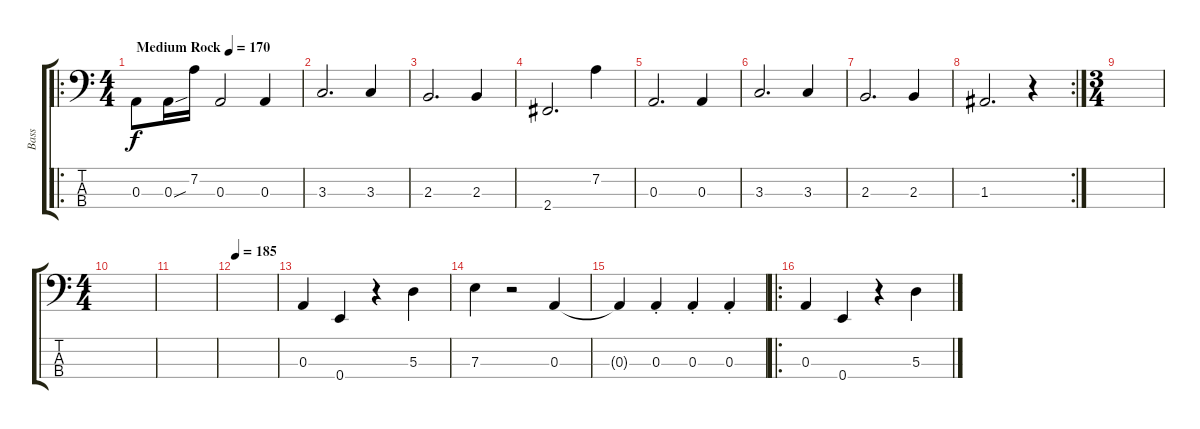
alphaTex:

\track ("Bass" "Bass") {instrument electricbassfinger}
\staff {score tabs}
\tuning (G2 D2 A1 E1) {hide}
\ro
\ts (4 4)
\tempo (170 "Medium Rock")
\clef f4
\ks c
0.3.8{dy f instrument electricbassfinger} 0.3{sou}.16 7.2.16 0.3.2 0.3.4 |
3.3.2{d} 3.3.4 |
2.3.2{d} 2.3.4 |
2.4.2{d} 7.2.4 |
0.3.2{d} 0.3.4 |
3.3.2{d} 3.3.4 |
2.3.2{d} 2.3.4 |
\rc 2
1.3.2{d} r.4 |
\ts (3 4)
|
\ts (4 4)
|
|
\tempo 185
|
0.3.4 0.4.4 r.4 5.3.4 |
7.3.4 r.2 0.3.4 |
0.3{t}.4 0.3{st}.4 0.3{st}.4 0.3{st}.4 |
\ro
0.3.4 0.4.4 r.4 5.3.4
